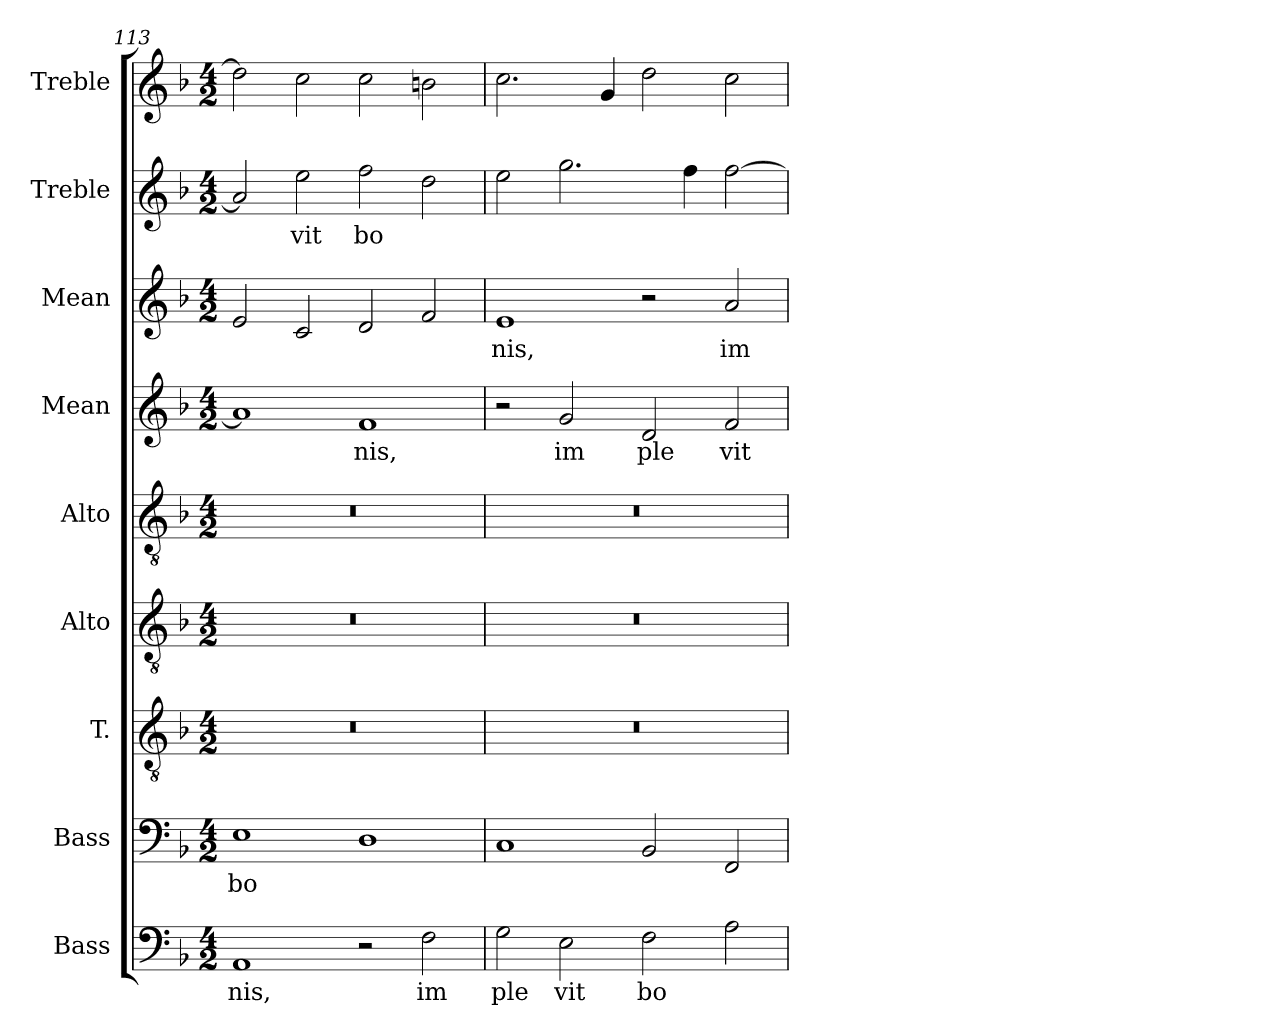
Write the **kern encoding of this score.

**kern	**text	**kern	**text	**kern	**kern	**kern	**kern	**text	**kern	**text	**kern	**text	**kern
*part9	*part9	*part8	*part8	*part7	*part6	*part5	*part4	*part4	*part3	*part3	*part2	*part2	*part1
*staff9	*staff9	*staff8	*staff8	*staff7	*staff6	*staff5	*staff4	*staff4	*staff3	*staff3	*staff2	*staff2	*staff1
*I"Bass	*	*I"Bass	*	*I"T.	*I"Alto	*I"Alto	*I"Mean	*	*I"Mean	*	*I"Treble	*	*I"Treble
*I'B.	*	*I'B.	*	*I'T.	*I'A2.	*I'A1.	*I'M.	*	*I'M.	*	*I'Tr.	*	*I'Tr.
*clefF4	*	*clefF4	*	*clefGv2	*clefGv2	*clefGv2	*clefG2	*	*clefG2	*	*clefG2	*	*clefG2
*	*	*	*	*ITrd7c12	*ITrd7c12	*ITrd7c12	*	*	*	*	*	*	*
*k[b-]	*	*k[b-]	*	*k[b-]	*k[b-]	*k[b-]	*k[b-]	*	*k[b-]	*	*k[b-]	*	*k[b-]
*F:	*	*F:	*	*F:	*F:	*F:	*F:	*	*F:	*	*F:	*	*F:
*M4/2	*	*M4/2	*	*M4/2	*M4/2	*M4/2	*M4/2	*	*M4/2	*	*M4/2	*	*M4/2
=113	=113	=113	=113	=113	=113	=113	=113	=113	=113	=113	=113	=113	=113
!	!LO:LY:b:color=#000000	!	!	!	!	!	!	!	!	!	!	!	!
!	!	!	!LO:LY:b:color=#000000	!LO:N:vis=1	!LO:N:vis=1	!LO:N:vis=1	!	!	!	!	!	!	!
1AAi	nis,	1Ei	bo	0r	0r	0r	1ai]	.	2ei/	.	2ai/]	.	2ddi\]
!	!	!	!	!	!	!	!	!	!	!	!	!LO:LY:b:color=#000000	!
.	.	.	.	.	.	.	.	.	2ci/	.	2eei\	vit	2cci\
!	!	!	!	!	!	!	!	!LO:LY:b:color=#000000	!	!	!	!	!
!	!	!	!	!	!	!	!	!	!	!	!	!LO:LY:b:color=#000000	!
2r	.	1Di	.	.	.	.	1fi	nis,	2di/	.	2ffi\	bo	2cci\
!	!LO:LY:b:color=#000000	!	!	!	!	!	!	!	!	!	!	!	!
2Fi\	im	.	.	.	.	.	.	.	2fi/	.	2ddi\	.	2bni\
=114	=114	=114	=114	=114	=114	=114	=114	=114	=114	=114	=114	=114	=114
!	!LO:LY:b:color=#000000	!	!	!LO:N:vis=1	!LO:N:vis=1	!LO:N:vis=1	!	!	!	!	!	!	!
!	!	!	!	!	!	!	!	!	!	!LO:LY:b:color=#000000	!	!	!
2Gi\	ple	1Ci	.	0r	0r	0r	2r	.	1ei	nis,	2eei\	.	2.cci\
!	!LO:LY:b:color=#000000	!	!	!	!	!	!	!	!	!	!	!	!
!	!	!	!	!	!	!	!	!LO:LY:b:color=#000000	!	!	!	!	!
2Ei\	vit	.	.	.	.	.	2gi/	im	.	.	2.ggi\	.	.
.	.	.	.	.	.	.	.	.	.	.	.	.	4gi/
!	!LO:LY:b:color=#000000	!	!	!	!	!	!	!	!	!	!	!	!
!	!	!	!	!	!	!	!	!LO:LY:b:color=#000000	!	!	!	!	!
2Fi\	bo	2BB-i/	.	.	.	.	2di/	ple	2r	.	.	.	2ddi\
.	.	.	.	.	.	.	.	.	.	.	4ffi\	.	.
!	!	!	!	!	!	!	!	!LO:LY:b:color=#000000	!	!	!	!	!
!	!	!	!	!	!	!	!	!	!	!LO:LY:b:color=#000000	!	!	!
2Ai\	.	2FFi/	.	.	.	.	2fi/	vit	2ai/	im	[>2ffi\	.	2cci\
=	=	=	=	=	=	=	=	=	=	=	=	=	=
*-	*-	*-	*-	*-	*-	*-	*-	*-	*-	*-	*-	*-	*-
